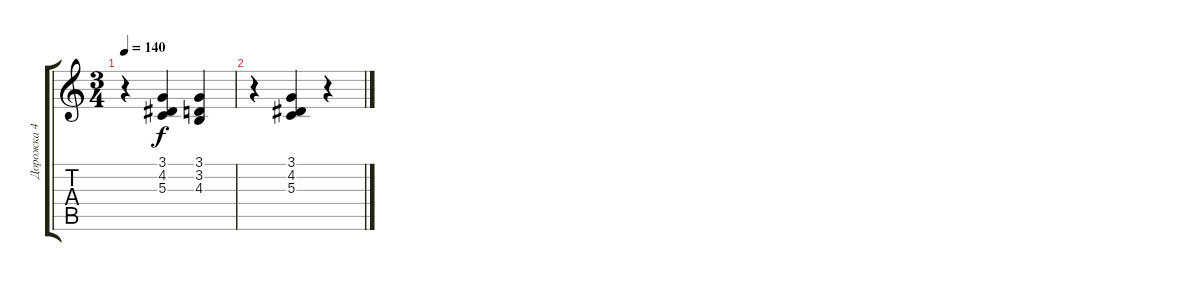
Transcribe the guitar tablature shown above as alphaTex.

\track ("Дорожка 4" "Дорожка 4") {instrument synthstrings1}
\staff {score tabs}
\tuning (E4 B3 G3 D3 A2 E2) {hide}
\ts (3 4)
\tempo 140
\clef g2
\ks c
r.4{dy f} (3.1 4.2 5.3).4 (3.1 3.2 4.3).4 |
r.4 (3.1 4.2 5.3).4 r.4
